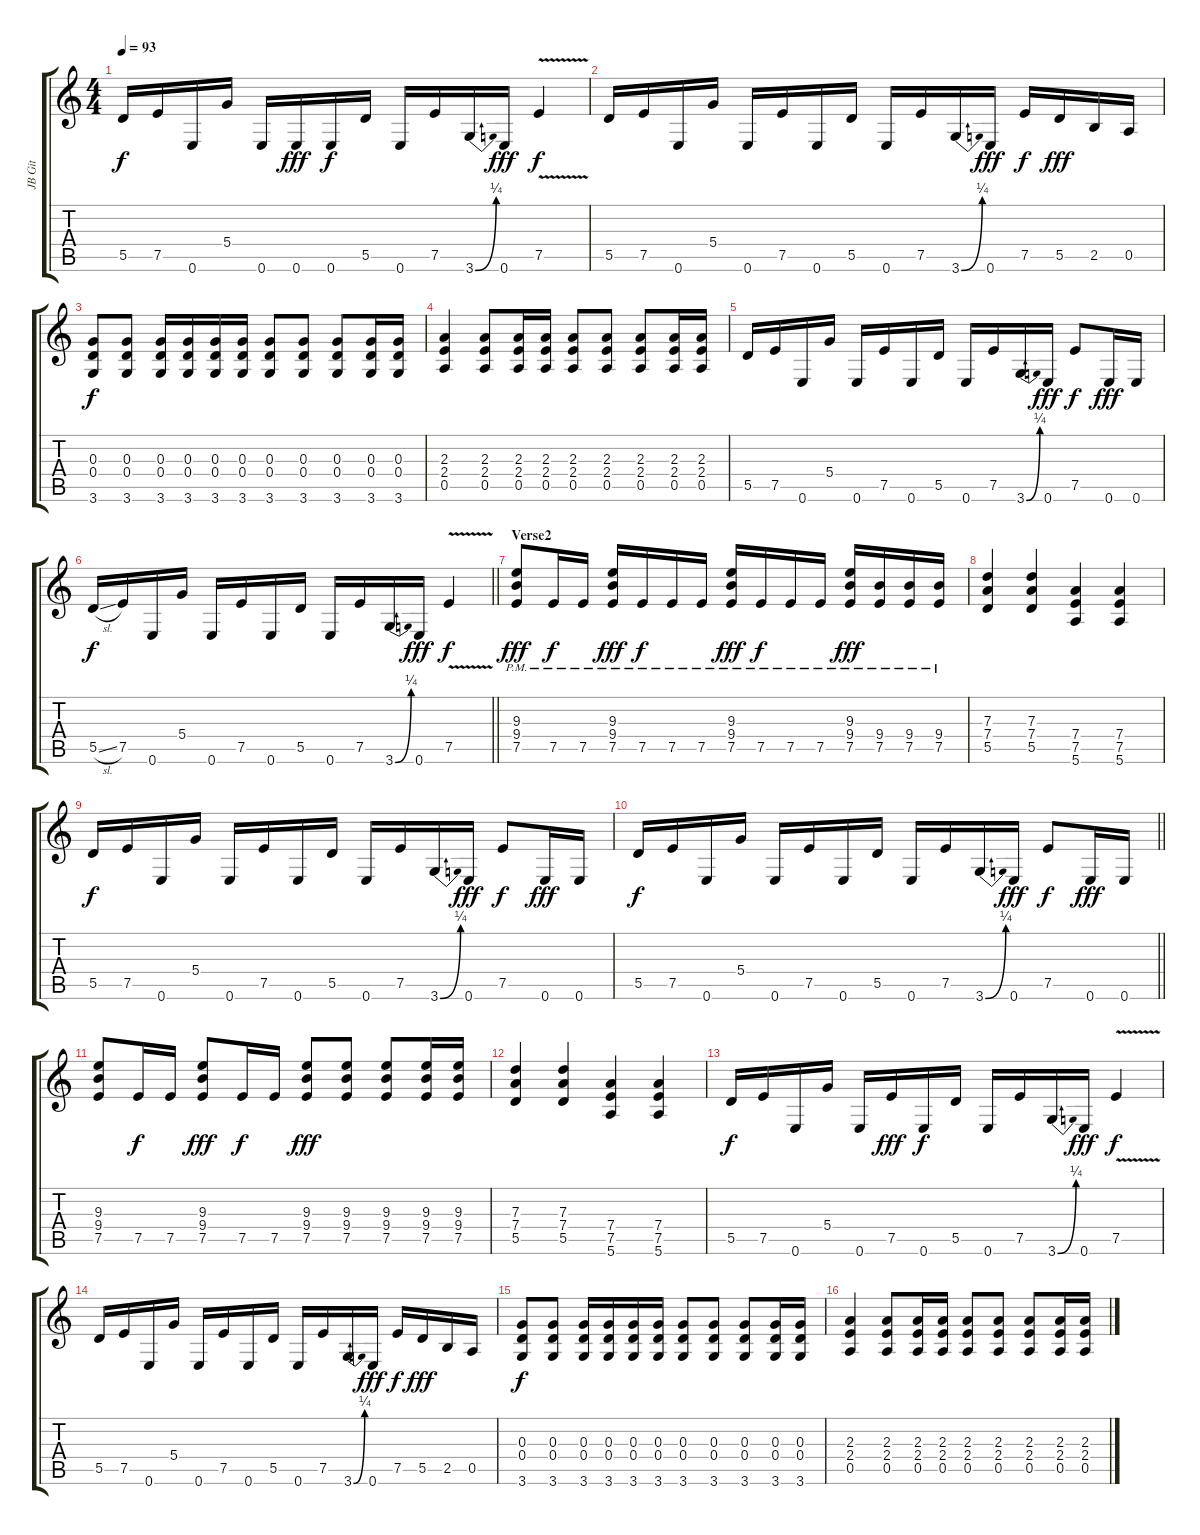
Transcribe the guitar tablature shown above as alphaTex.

\track ("JB Git" "JB Git") {instrument overdrivenguitar}
\staff {score tabs}
\tuning (E4 B3 G3 D3 A2 E2) {hide}
\ts (4 4)
\tempo 93
\clef g2
\ks c
5.5.16{dy f} 7.5.16 0.6.16 5.4.16 0.6.16 0.6.16{dy fff} 0.6.16{dy f} 5.5.16 0.6.16 7.5.16 3.6{be (bend 0 0 60 1)}.16 0.6.16{dy fff} 7.5{v}.4{dy f} |
5.5.16 7.5.16 0.6.16 5.4.16 0.6.16 7.5.16 0.6.16 5.5.16 0.6.16 7.5.16 3.6{be (bend 0 0 60 1)}.16 0.6.16{dy fff} 7.5.16{dy f} 5.5.16{dy fff} 2.5.16 0.5.16 |
(0.3 0.4 3.6).8{dy f} (0.3 0.4 3.6).8 (0.3 0.4 3.6).16 (0.3 0.4 3.6).16 (0.3 0.4 3.6).16 (0.3 0.4 3.6).16 (0.3 0.4 3.6).8 (0.3 0.4 3.6).8 (0.3 0.4 3.6).8 (0.3 0.4 3.6).16 (0.3 0.4 3.6).16 |
(2.3 2.4 0.5).4 (2.3 2.4 0.5).8 (2.3 2.4 0.5).16 (2.3 2.4 0.5).16 (2.3 2.4 0.5).8 (2.3 2.4 0.5).8 (2.3 2.4 0.5).8 (2.3 2.4 0.5).16 (2.3 2.4 0.5).16 |
5.5.16 7.5.16 0.6.16 5.4.16 0.6.16 7.5.16 0.6.16 5.5.16 0.6.16 7.5.16 3.6{be (bend 0 0 60 1)}.16 0.6.16{dy fff} 7.5.8{dy f} 0.6.16{dy fff} 0.6.16 |
\barLineRight lightlight
5.5{sl}.16{dy f} 7.5.16 0.6.16 5.4.16 0.6.16 7.5.16 0.6.16 5.5.16 0.6.16 7.5.16 3.6{be (bend 0 0 60 1)}.16 0.6.16{dy fff} 7.5{v}.4{dy f} |
\section ("" "Verse2")
(9.3{pm} 9.4{pm} 7.5{pm}).8{dy fff} 7.5{pm}.16{dy f} 7.5{pm}.16 (9.3{pm} 9.4{pm} 7.5{pm}).16{dy fff} 7.5{pm}.16{dy f} 7.5{pm}.16 7.5{pm}.16 (9.3{pm} 9.4{pm} 7.5{pm}).16{dy fff} 7.5{pm}.16{dy f} 7.5{pm}.16 7.5{pm}.16 (9.3{pm} 9.4{pm} 7.5{pm}).16{dy fff} (9.4{pm} 7.5{pm}).16 (9.4{pm} 7.5{pm}).16 (9.4{pm} 7.5{pm}).16 |
(7.3 7.4 5.5).4 (7.3 7.4 5.5).4 (7.4 7.5 5.6).4 (7.4 7.5 5.6).4 |
5.5.16{dy f} 7.5.16 0.6.16 5.4.16 0.6.16 7.5.16 0.6.16 5.5.16 0.6.16 7.5.16 3.6{be (bend 0 0 60 1)}.16 0.6.16{dy fff} 7.5.8{dy f} 0.6.16{dy fff} 0.6.16 |
\barLineRight lightlight
5.5.16{dy f} 7.5.16 0.6.16 5.4.16 0.6.16 7.5.16 0.6.16 5.5.16 0.6.16 7.5.16 3.6{be (bend 0 0 60 1)}.16 0.6.16{dy fff} 7.5.8{dy f} 0.6.16{dy fff} 0.6.16 |
(9.3 9.4 7.5).8 7.5.16{dy f} 7.5.16 (9.3 9.4 7.5).8{dy fff} 7.5.16{dy f} 7.5.16 (9.3 9.4 7.5).8{dy fff} (9.3 9.4 7.5).8 (9.3 9.4 7.5).8 (9.3 9.4 7.5).16 (9.3 9.4 7.5).16 |
(7.3 7.4 5.5).4 (7.3 7.4 5.5).4 (7.4 7.5 5.6).4 (7.4 7.5 5.6).4 |
5.5.16{dy f} 7.5.16 0.6.16 5.4.16 0.6.16 7.5.16{dy fff} 0.6.16{dy f} 5.5.16 0.6.16 7.5.16 3.6{be (bend 0 0 60 1)}.16 0.6.16{dy fff} 7.5{v}.4{dy f} |
5.5.16 7.5.16 0.6.16 5.4.16 0.6.16 7.5.16 0.6.16 5.5.16 0.6.16 7.5.16 3.6{be (bend 0 0 60 1)}.16 0.6.16{dy fff} 7.5.16{dy f} 5.5.16{dy fff} 2.5.16 0.5.16 |
(0.3 0.4 3.6).8{dy f} (0.3 0.4 3.6).8 (0.3 0.4 3.6).16 (0.3 0.4 3.6).16 (0.3 0.4 3.6).16 (0.3 0.4 3.6).16 (0.3 0.4 3.6).8 (0.3 0.4 3.6).8 (0.3 0.4 3.6).8 (0.3 0.4 3.6).16 (0.3 0.4 3.6).16 |
(2.3 2.4 0.5).4 (2.3 2.4 0.5).8 (2.3 2.4 0.5).16 (2.3 2.4 0.5).16 (2.3 2.4 0.5).8 (2.3 2.4 0.5).8 (2.3 2.4 0.5).8 (2.3 2.4 0.5).16 (2.3 2.4 0.5).16
